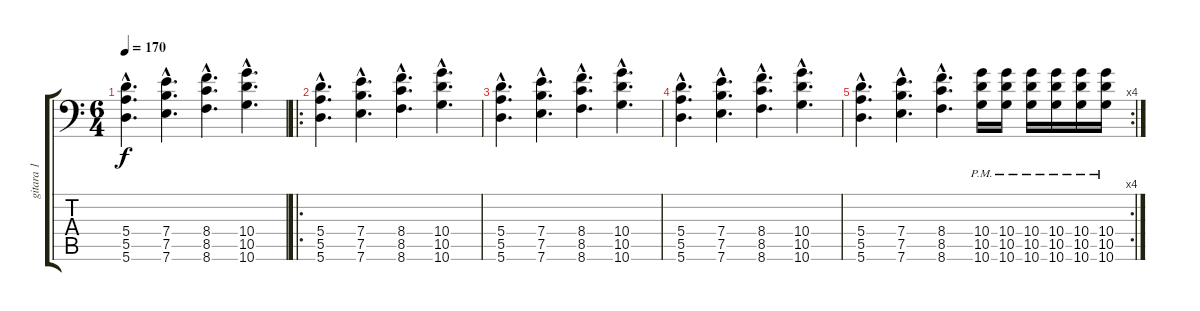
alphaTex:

\track ("gitara 1" "gitara 1") {instrument distortionguitar}
\staff {score tabs}
\tuning (B3 Gb3 D3 A2 E2 A1) {hide}
\ts (6 4)
\tempo 170
\clef f4
\ks c
(5.4{hac} 5.5{hac} 5.6{hac}).4{d dy f} (7.4{hac} 7.5{hac} 7.6{hac}).4{d} (8.4{hac} 8.5{hac} 8.6{hac}).4{d} (10.4{hac} 10.5{hac} 10.6{hac}).4{d} |
\ro
(5.4{hac} 5.5{hac} 5.6{hac}).4{d} (7.4{hac} 7.5{hac} 7.6{hac}).4{d} (8.4{hac} 8.5{hac} 8.6{hac}).4{d} (10.4{hac} 10.5{hac} 10.6{hac}).4{d} |
(5.4{hac} 5.5{hac} 5.6{hac}).4{d} (7.4{hac} 7.5{hac} 7.6{hac}).4{d} (8.4{hac} 8.5{hac} 8.6{hac}).4{d} (10.4{hac} 10.5{hac} 10.6{hac}).4{d} |
(5.4{hac} 5.5{hac} 5.6{hac}).4{d} (7.4{hac} 7.5{hac} 7.6{hac}).4{d} (8.4{hac} 8.5{hac} 8.6{hac}).4{d} (10.4{hac} 10.5{hac} 10.6{hac}).4{d} |
\rc 4
(5.4{hac} 5.5{hac} 5.6{hac}).4{d} (7.4{hac} 7.5{hac} 7.6{hac}).4{d} (8.4{hac} 8.5{hac} 8.6{hac}).4{d} (10.4{pm} 10.5{pm} 10.6{pm}).16 (10.4{pm} 10.5{pm} 10.6{pm}).16 (10.4{pm} 10.5{pm} 10.6{pm}).16 (10.4{pm} 10.5{pm} 10.6{pm}).16 (10.4{pm} 10.5{pm} 10.6{pm}).16 (10.4{pm} 10.5{pm} 10.6{pm}).16
